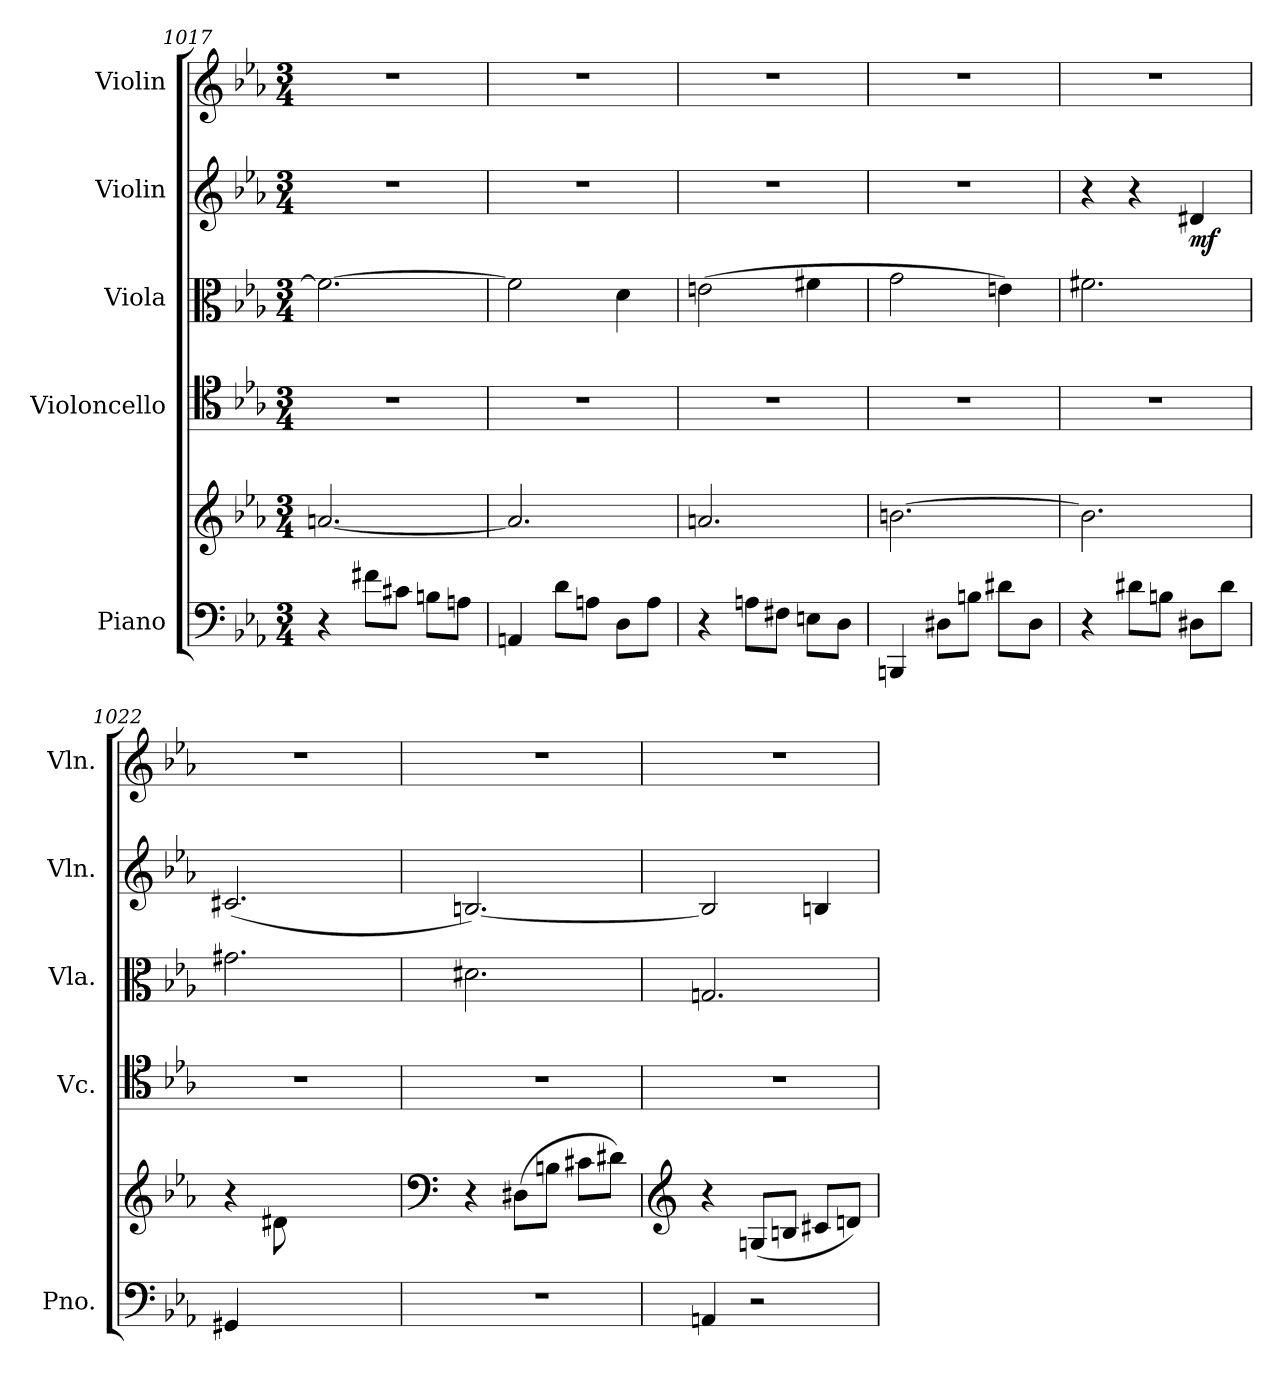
**kern	**kern	**kern	**kern	**kern	**dynam	**kern
*part5	*part5	*part4	*part3	*part2	*part2	*part1
*staff6	*staff5	*staff4	*staff3	*staff2	*staff2	*staff1
*I"Piano	*	*I"Violoncello	*I"Viola	*I"Violin	*	*I"Violin
*I'Pno.	*	*I'Vc.	*I'Vla.	*I'Vln.	*	*I'Vln.
!!LO:LB:g=z
*clefF4	*clefG2	*clefC4	*clefC3	*clefG2	*	*clefG2
*k[b-e-a-]	*k[b-e-a-]	*k[b-e-a-]	*k[b-e-a-]	*k[b-e-a-]	*	*k[b-e-a-]
*M3/4	*M3/4	*M3/4	*M3/4	*M3/4	*	*M3/4
=1017	=1017	=1017	=1017	=1017	=1017	=1017
4r	[2.an/	2.r	2.f#\_	2.r	.	2.r
8f#X\L	.	.	.	.	.	.
8c#X\J	.	.	.	.	.	.
8Bn\L	.	.	.	.	.	.
8An\J	.	.	.	.	.	.
=1018	=1018	=1018	=1018	=1018	=1018	=1018
4AAn/	2.a/]	2.r	2f#\]	2.r	.	2.r
8d\L	.	.	.	.	.	.
8An\J	.	.	.	.	.	.
8D\L	.	.	4d\	.	.	.
8A\J	.	.	.	.	.	.
=1019	=1019	=1019	=1019	=1019	=1019	=1019
4r	2.an/	2.r	(2en\	2.r	.	2.r
8An\L	.	.	.	.	.	.
8F#X\J	.	.	.	.	.	.
8En\L	.	.	4f#X\	.	.	.
8D\J	.	.	.	.	.	.
=1020	=1020	=1020	=1020	=1020	=1020	=1020
4BBBn/	[2.bn\	2.r	2g\	2.r	.	2.r
8D#X\L	.	.	.	.	.	.
8Bn\J	.	.	.	.	.	.
8d#X\L	.	.	4en\)	.	.	.
8D#\J	.	.	.	.	.	.
=1021	=1021	=1021	=1021	=1021	=1021	=1021
4r	2.b\]	2.r	2.f#X\	4r	.	2.r
8d#X\L	.	.	.	4r	.	.
8Bn\J	.	.	.	.	.	.
!	!	!	!	!	!LO:DY:b	!
8D#X\L	.	.	.	4d#X/	mf	.
8d#\J	.	.	.	.	.	.
!!LO:PB:g=z
=1022	=1022	=1022	=1022	=1022	=1022	=1022
*^	*	*	*	*	*	*
4.ryy	4GG#X/	4r	2.r	2.g#X\	(2.c#X/	.	2.r
.	2ryy	(8d#X\L	.	.	.	.	.
8G#X/	.	4.ryy	.	.	.	.	.
8D#X/	.	.	.	.	.	.	.
8G#/J)	.	.	.	.	.	.	.
*v	*v	*	*	*	*	*	*
=1023	=1023	=1023	=1023	=1023	=1023	=1023
*	*clefF4	*	*	*	*	*
2.r	4r	2.r	2.d#X\	[2.Bn/)	.	2.r
.	(8D#X\L	.	.	.	.	.
.	8Bn\J	.	.	.	.	.
.	8c#X\L	.	.	.	.	.
.	8d#X\J)	.	.	.	.	.
=1024	=1024	=1024	=1024	=1024	=1024	=1024
*	*clefG2	*	*	*	*	*
4AAn/	4r	2.r	2.Gn/	2B/]	.	2.r
2r	(8Gn/L	.	.	.	.	.
.	8Bn/J	.	.	.	.	.
.	8c#X/L	.	.	4Bn/	.	.
.	8dn/J)	.	.	.	.	.
=	=	=	=	=	=	=
*-	*-	*-	*-	*-	*-	*-
